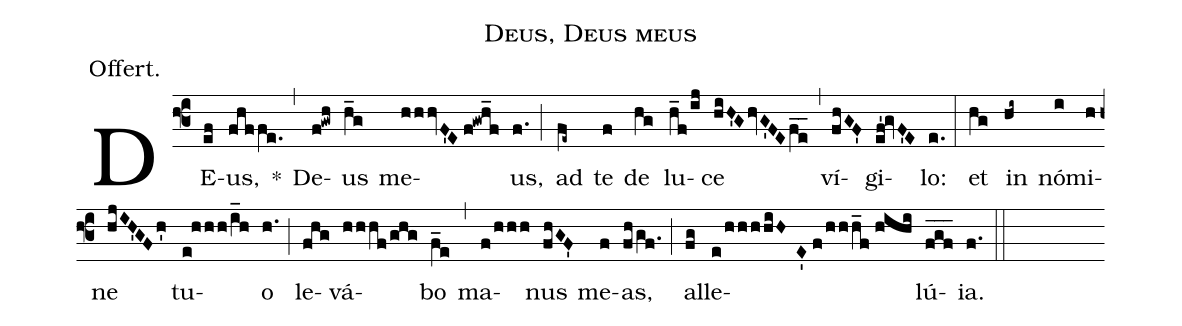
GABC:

name:Deus, Deus meus;
annotation:Offert.;
mode:2;
office-part:Offertory;
%%
(f3) DE(ef)us,(fhffe.) *(,)
De(f!gwh)us(h_g) me(hhhvF'E//f!gwh_f)us,(f.) (;)
ad(fe~) te(f) de(hg) lu(h_f/ij)ce(hiH'G/hvG'FE/fe__) (,)
ví(fhGF')gi(ef'!gvF'E)lo:(e.) (:)
et(hg) in(hi~) nó(i)mi(h)ne(hjIH'GFh') tu(e!hhh/i_h)o(h.) (;)
le(fhg)vá(hhhf/ghg)bo(f_e) (,)
ma(f/hhh)nus(fhGF') me(f)as,(fh/gf.) (;)
al(fg)le(e/hhhhiHE'//f/hhh_f//hihi)lú(fgf___)ia.(f.) (::)
